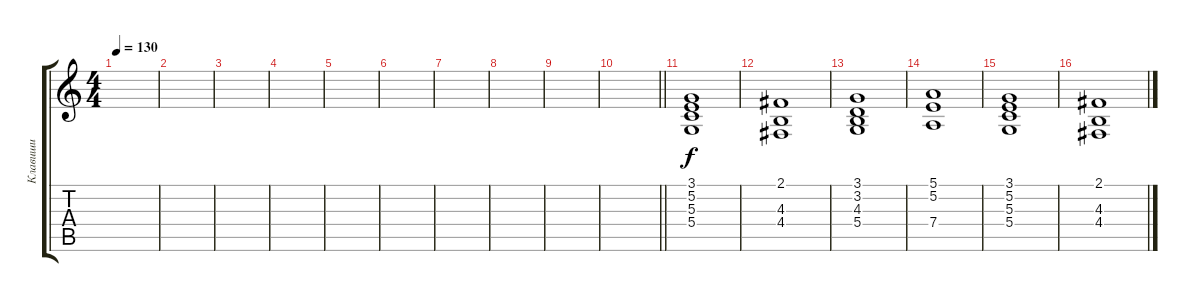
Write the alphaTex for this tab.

\track ("Клавиши" "Клавиши") {instrument drawbarorgan}
\staff {score tabs}
\tuning (E4 B3 G3 D3 A2 E2) {hide}
\ts (4 4)
\tempo 130
\clef g2
\ks c
|
|
|
|
|
|
|
|
|
\barLineRight lightlight
|
(3.1 5.2 5.3 5.4).1 |
(2.1 4.3 4.4).1 |
(3.1 3.2 4.3 5.4).1 |
(5.1 5.2 7.4).1 |
(3.1 5.2 5.3 5.4).1 |
(2.1 4.3 4.4).1
